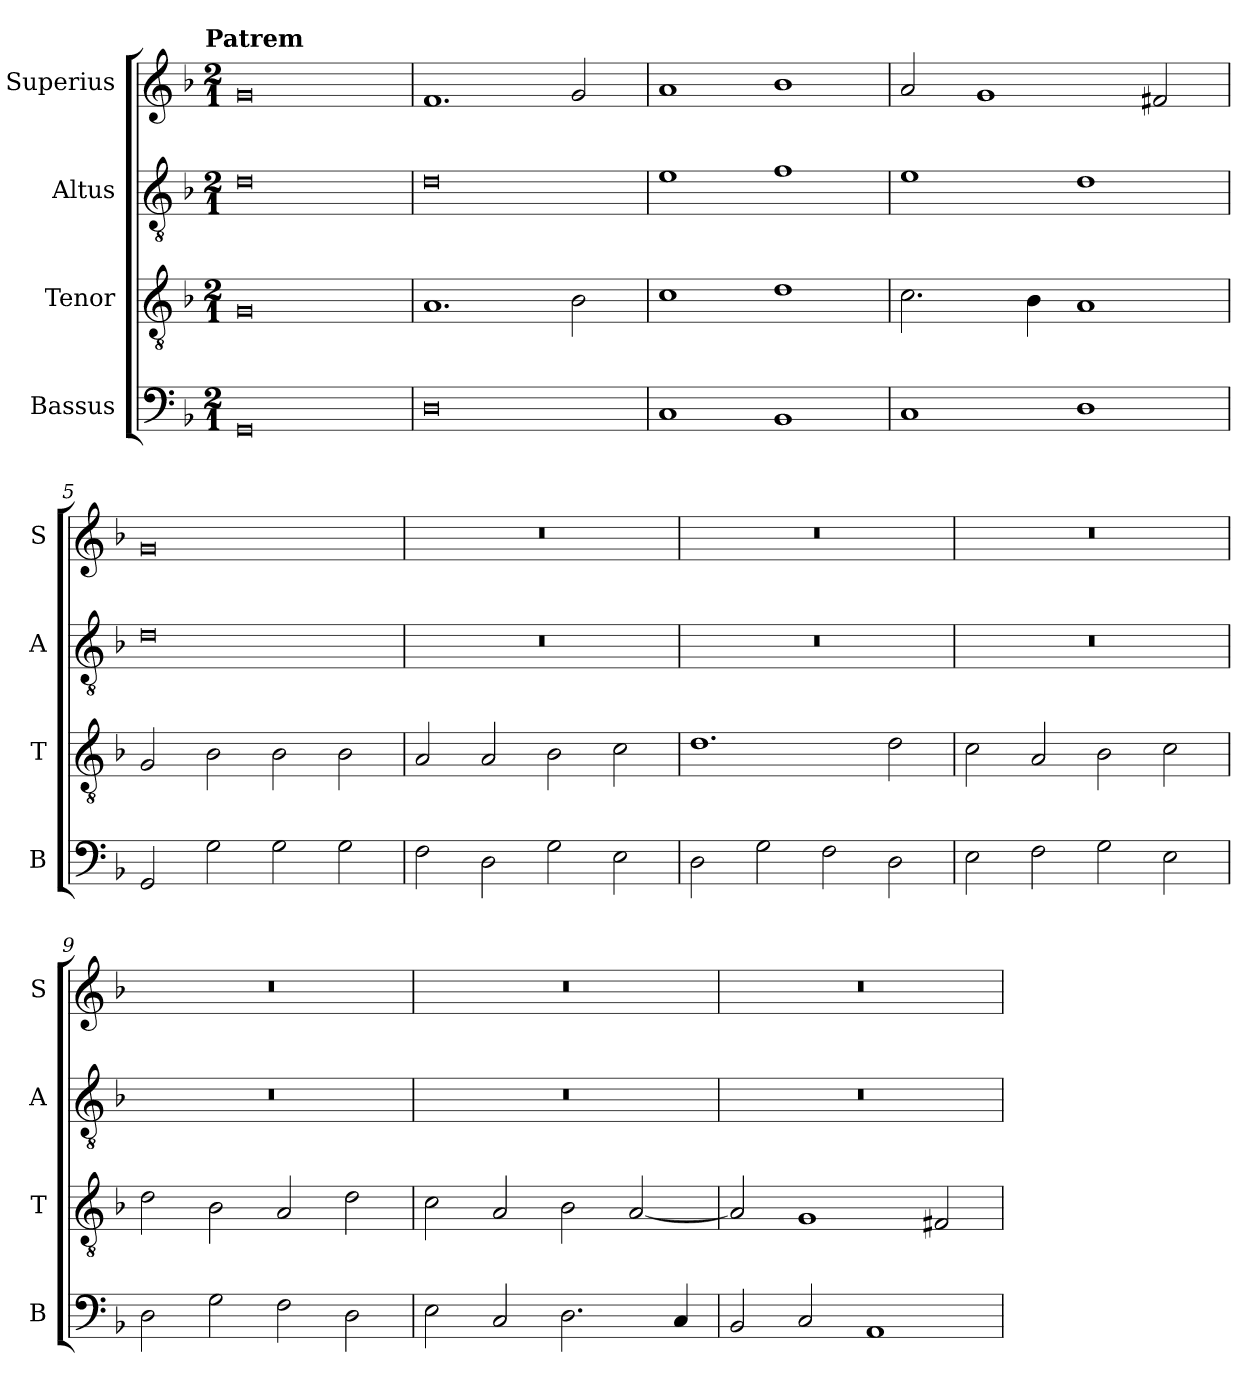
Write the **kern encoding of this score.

**kern	**kern	**kern	**kern
*part4	*part3	*part2	*part1
*staff4	*staff3	*staff2	*staff1
*I"Bassus	*I"Tenor	*I"Altus	*I"Superius
*I'B	*I'T	*I'A	*I'S
*clefF4	*clefGv2	*clefGv2	*clefG2
*k[b-]	*k[b-]	*k[b-]	*k[b-]
!!LO:TX:omd:t=Patrem
*M2/1	*M2/1	*M2/1	*M2/1
=1	=1	=1	=1
0GG	0G	0d	0g
=2	=2	=2	=2
0D	1.A	0d	1.f
.	2B-\	.	2g/
=3	=3	=3	=3
1C	1c	1e	1a
1BB-	1d	1f	1b-
=4	=4	=4	=4
1C	2.c\	1e	2a/
.	.	.	1g
.	4B-\	.	.
1D	1A	1d	.
.	.	.	2f#X/
=5	=5	=5	=5
2GG/	2G/	0d	0g
2G\	2B-\	.	.
2G\	2B-\	.	.
2G\	2B-\	.	.
=6	=6	=6	=6
2F\	2A/	0r	0r
2D\	2A/	.	.
2G\	2B-\	.	.
2E\	2c\	.	.
=7	=7	=7	=7
2D\	1.d	0r	0r
2G\	.	.	.
2F\	.	.	.
2D\	2d\	.	.
=8	=8	=8	=8
2E\	2c\	0r	0r
2F\	2A/	.	.
2G\	2B-\	.	.
2E\	2c\	.	.
=9	=9	=9	=9
2D\	2d\	0r	0r
2G\	2B-\	.	.
2F\	2A/	.	.
2D\	2d\	.	.
=10	=10	=10	=10
2E\	2c\	0r	0r
2C/	2A/	.	.
2.D\	2B-\	.	.
.	[2A/	.	.
4C/	.	.	.
=11	=11	=11	=11
2BB-/	2A/]	0r	0r
2C/	1G	.	.
1AA	.	.	.
.	2F#X/	.	.
=	=	=	=
*-	*-	*-	*-
